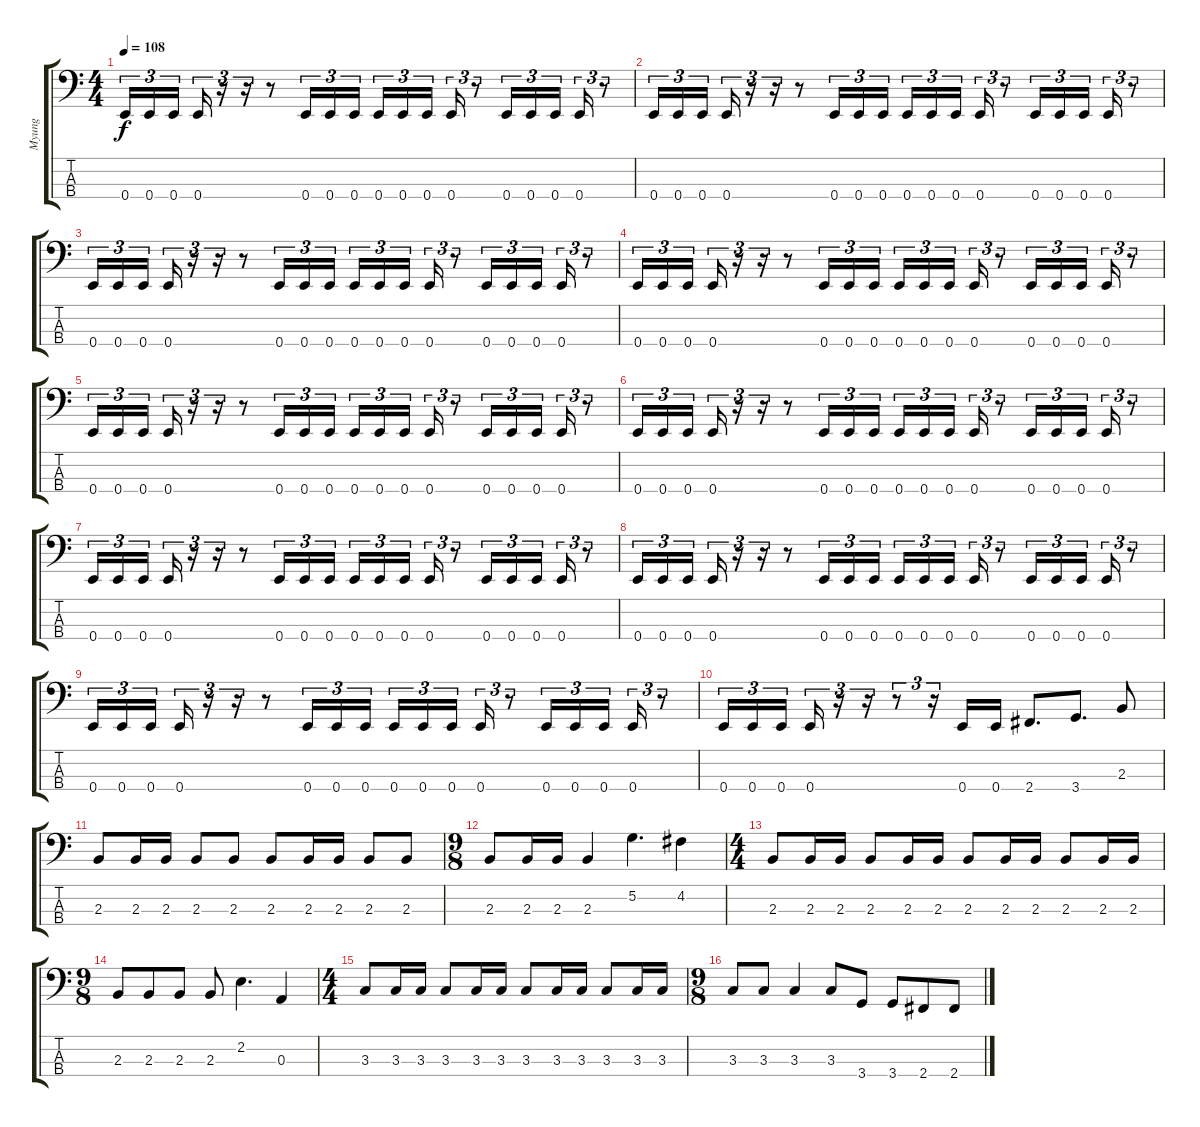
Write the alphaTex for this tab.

\track ("Myung" "Myung") {instrument electricbassfinger}
\staff {score tabs}
\tuning (G2 D2 A1 E1) {hide}
\ts (4 4)
\tempo 108
\clef f4
\ks c
0.4.16{tu (3 2) dy f} 0.4.16{tu (3 2)} 0.4.16{tu (3 2) beam splitsecondary} 0.4.16{tu (3 2)} r.16{tu (3 2)} r.16{tu (3 2)} r.8 0.4.16{tu (3 2)} 0.4.16{tu (3 2)} 0.4.16{tu (3 2)} 0.4.16{tu (3 2)} 0.4.16{tu (3 2)} 0.4.16{tu (3 2) beam splitsecondary} 0.4.16{tu (3 2)} r.8{tu (3 2)} 0.4.16{tu (3 2)} 0.4.16{tu (3 2)} 0.4.16{tu (3 2) beam splitsecondary} 0.4.16{tu (3 2)} r.8{tu (3 2)} |
0.4.16{tu (3 2)} 0.4.16{tu (3 2)} 0.4.16{tu (3 2) beam splitsecondary} 0.4.16{tu (3 2)} r.16{tu (3 2)} r.16{tu (3 2)} r.8 0.4.16{tu (3 2)} 0.4.16{tu (3 2)} 0.4.16{tu (3 2)} 0.4.16{tu (3 2)} 0.4.16{tu (3 2)} 0.4.16{tu (3 2) beam splitsecondary} 0.4.16{tu (3 2)} r.8{tu (3 2)} 0.4.16{tu (3 2)} 0.4.16{tu (3 2)} 0.4.16{tu (3 2) beam splitsecondary} 0.4.16{tu (3 2)} r.8{tu (3 2)} |
0.4.16{tu (3 2)} 0.4.16{tu (3 2)} 0.4.16{tu (3 2) beam splitsecondary} 0.4.16{tu (3 2)} r.16{tu (3 2)} r.16{tu (3 2)} r.8 0.4.16{tu (3 2)} 0.4.16{tu (3 2)} 0.4.16{tu (3 2)} 0.4.16{tu (3 2)} 0.4.16{tu (3 2)} 0.4.16{tu (3 2) beam splitsecondary} 0.4.16{tu (3 2)} r.8{tu (3 2)} 0.4.16{tu (3 2)} 0.4.16{tu (3 2)} 0.4.16{tu (3 2) beam splitsecondary} 0.4.16{tu (3 2)} r.8{tu (3 2)} |
0.4.16{tu (3 2)} 0.4.16{tu (3 2)} 0.4.16{tu (3 2) beam splitsecondary} 0.4.16{tu (3 2)} r.16{tu (3 2)} r.16{tu (3 2)} r.8 0.4.16{tu (3 2)} 0.4.16{tu (3 2)} 0.4.16{tu (3 2)} 0.4.16{tu (3 2)} 0.4.16{tu (3 2)} 0.4.16{tu (3 2) beam splitsecondary} 0.4.16{tu (3 2)} r.8{tu (3 2)} 0.4.16{tu (3 2)} 0.4.16{tu (3 2)} 0.4.16{tu (3 2) beam splitsecondary} 0.4.16{tu (3 2)} r.8{tu (3 2)} |
0.4.16{tu (3 2)} 0.4.16{tu (3 2)} 0.4.16{tu (3 2) beam splitsecondary} 0.4.16{tu (3 2)} r.16{tu (3 2)} r.16{tu (3 2)} r.8 0.4.16{tu (3 2)} 0.4.16{tu (3 2)} 0.4.16{tu (3 2)} 0.4.16{tu (3 2)} 0.4.16{tu (3 2)} 0.4.16{tu (3 2) beam splitsecondary} 0.4.16{tu (3 2)} r.8{tu (3 2)} 0.4.16{tu (3 2)} 0.4.16{tu (3 2)} 0.4.16{tu (3 2) beam splitsecondary} 0.4.16{tu (3 2)} r.8{tu (3 2)} |
0.4.16{tu (3 2)} 0.4.16{tu (3 2)} 0.4.16{tu (3 2) beam splitsecondary} 0.4.16{tu (3 2)} r.16{tu (3 2)} r.16{tu (3 2)} r.8 0.4.16{tu (3 2)} 0.4.16{tu (3 2)} 0.4.16{tu (3 2)} 0.4.16{tu (3 2)} 0.4.16{tu (3 2)} 0.4.16{tu (3 2) beam splitsecondary} 0.4.16{tu (3 2)} r.8{tu (3 2)} 0.4.16{tu (3 2)} 0.4.16{tu (3 2)} 0.4.16{tu (3 2) beam splitsecondary} 0.4.16{tu (3 2)} r.8{tu (3 2)} |
0.4.16{tu (3 2)} 0.4.16{tu (3 2)} 0.4.16{tu (3 2) beam splitsecondary} 0.4.16{tu (3 2)} r.16{tu (3 2)} r.16{tu (3 2)} r.8 0.4.16{tu (3 2)} 0.4.16{tu (3 2)} 0.4.16{tu (3 2)} 0.4.16{tu (3 2)} 0.4.16{tu (3 2)} 0.4.16{tu (3 2) beam splitsecondary} 0.4.16{tu (3 2)} r.8{tu (3 2)} 0.4.16{tu (3 2)} 0.4.16{tu (3 2)} 0.4.16{tu (3 2) beam splitsecondary} 0.4.16{tu (3 2)} r.8{tu (3 2)} |
0.4.16{tu (3 2)} 0.4.16{tu (3 2)} 0.4.16{tu (3 2) beam splitsecondary} 0.4.16{tu (3 2)} r.16{tu (3 2)} r.16{tu (3 2)} r.8 0.4.16{tu (3 2)} 0.4.16{tu (3 2)} 0.4.16{tu (3 2)} 0.4.16{tu (3 2)} 0.4.16{tu (3 2)} 0.4.16{tu (3 2) beam splitsecondary} 0.4.16{tu (3 2)} r.8{tu (3 2)} 0.4.16{tu (3 2)} 0.4.16{tu (3 2)} 0.4.16{tu (3 2) beam splitsecondary} 0.4.16{tu (3 2)} r.8{tu (3 2)} |
0.4.16{tu (3 2)} 0.4.16{tu (3 2)} 0.4.16{tu (3 2) beam splitsecondary} 0.4.16{tu (3 2)} r.16{tu (3 2)} r.16{tu (3 2)} r.8 0.4.16{tu (3 2)} 0.4.16{tu (3 2)} 0.4.16{tu (3 2)} 0.4.16{tu (3 2)} 0.4.16{tu (3 2)} 0.4.16{tu (3 2) beam splitsecondary} 0.4.16{tu (3 2)} r.8{tu (3 2)} 0.4.16{tu (3 2)} 0.4.16{tu (3 2)} 0.4.16{tu (3 2) beam splitsecondary} 0.4.16{tu (3 2)} r.8{tu (3 2)} |
0.4.16{tu (3 2)} 0.4.16{tu (3 2)} 0.4.16{tu (3 2) beam splitsecondary} 0.4.16{tu (3 2)} r.16{tu (3 2)} r.16{tu (3 2)} r.8{tu (3 2)} r.16{tu (3 2)} 0.4.16 0.4.16 2.4.8{d} 3.4.8{d} 2.3.8 |
2.3.8 2.3.16 2.3.16 2.3.8 2.3.8 2.3.8 2.3.16 2.3.16 2.3.8 2.3.8 |
\ts (9 8)
2.3.8 2.3.16 2.3.16 2.3.4 5.2.4{d} 4.2.4 |
\ts (4 4)
2.3.8 2.3.16 2.3.16 2.3.8 2.3.16 2.3.16 2.3.8 2.3.16 2.3.16 2.3.8 2.3.16 2.3.16 |
\ts (9 8)
2.3.8 2.3.8 2.3.8 2.3.8 2.2.4{d} 0.3.4 |
\ts (4 4)
3.3.8 3.3.16 3.3.16 3.3.8 3.3.16 3.3.16 3.3.8 3.3.16 3.3.16 3.3.8 3.3.16 3.3.16 |
\ts (9 8)
3.3.8 3.3.8 3.3.4 3.3.8 3.4.8 3.4.8 2.4.8 2.4.8
